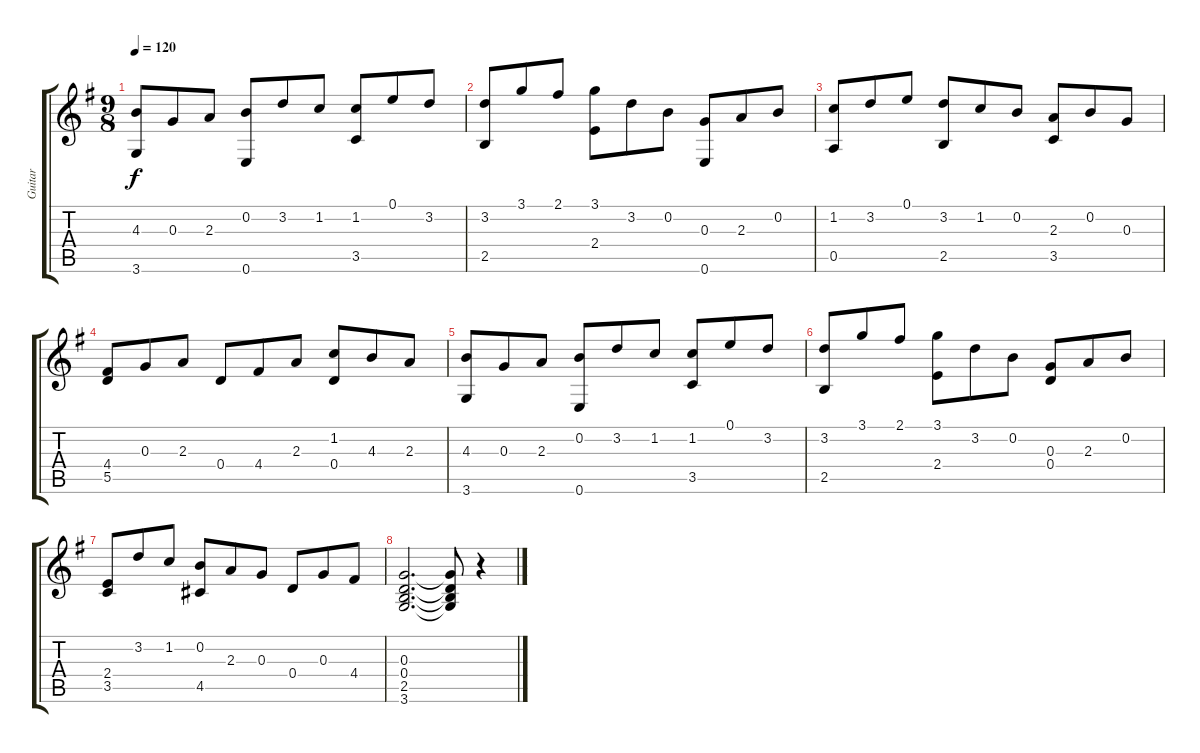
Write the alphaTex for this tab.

\track ("Guitar" "Guitar") {instrument acousticguitarsteel}
\staff {score tabs}
\tuning (E4 B3 G3 D3 A2 E2) {hide}
\ts (9 8)
\tempo 120
\clef g2
\ks g
(4.3 3.6).8{dy f} 0.3.8 2.3.8 (0.2 0.6).8 3.2.8 1.2.8 (1.2 3.5).8 0.1.8 3.2.8 |
(3.2 2.5).8 3.1.8 2.1.8 (3.1 2.4).8 3.2.8 0.2.8 (0.3 0.6).8 2.3.8 0.2.8 |
(1.2 0.5).8 3.2.8 0.1.8 (3.2 2.5).8 1.2.8 0.2.8 (2.3 3.5).8 0.2.8 0.3.8 |
(4.4 5.5).8 0.3.8 2.3.8 0.4.8 4.4.8 2.3.8 (1.2 0.4).8 4.3.8 2.3.8 |
(4.3 3.6).8 0.3.8 2.3.8 (0.2 0.6).8 3.2.8 1.2.8 (1.2 3.5).8 0.1.8 3.2.8 |
(3.2 2.5).8 3.1.8 2.1.8 (3.1 2.4).8 3.2.8 0.2.8 (0.3 0.4).8 2.3.8 0.2.8 |
(2.4 3.5).8 3.2.8 1.2.8 (0.2 4.5).8 2.3.8 0.3.8 0.4.8 0.3.8 4.4.8 |
(0.3 0.4 2.5 3.6).2{d} (0.3{t} 0.4{t} 2.5{t} 3.6{t}).8 r.4
